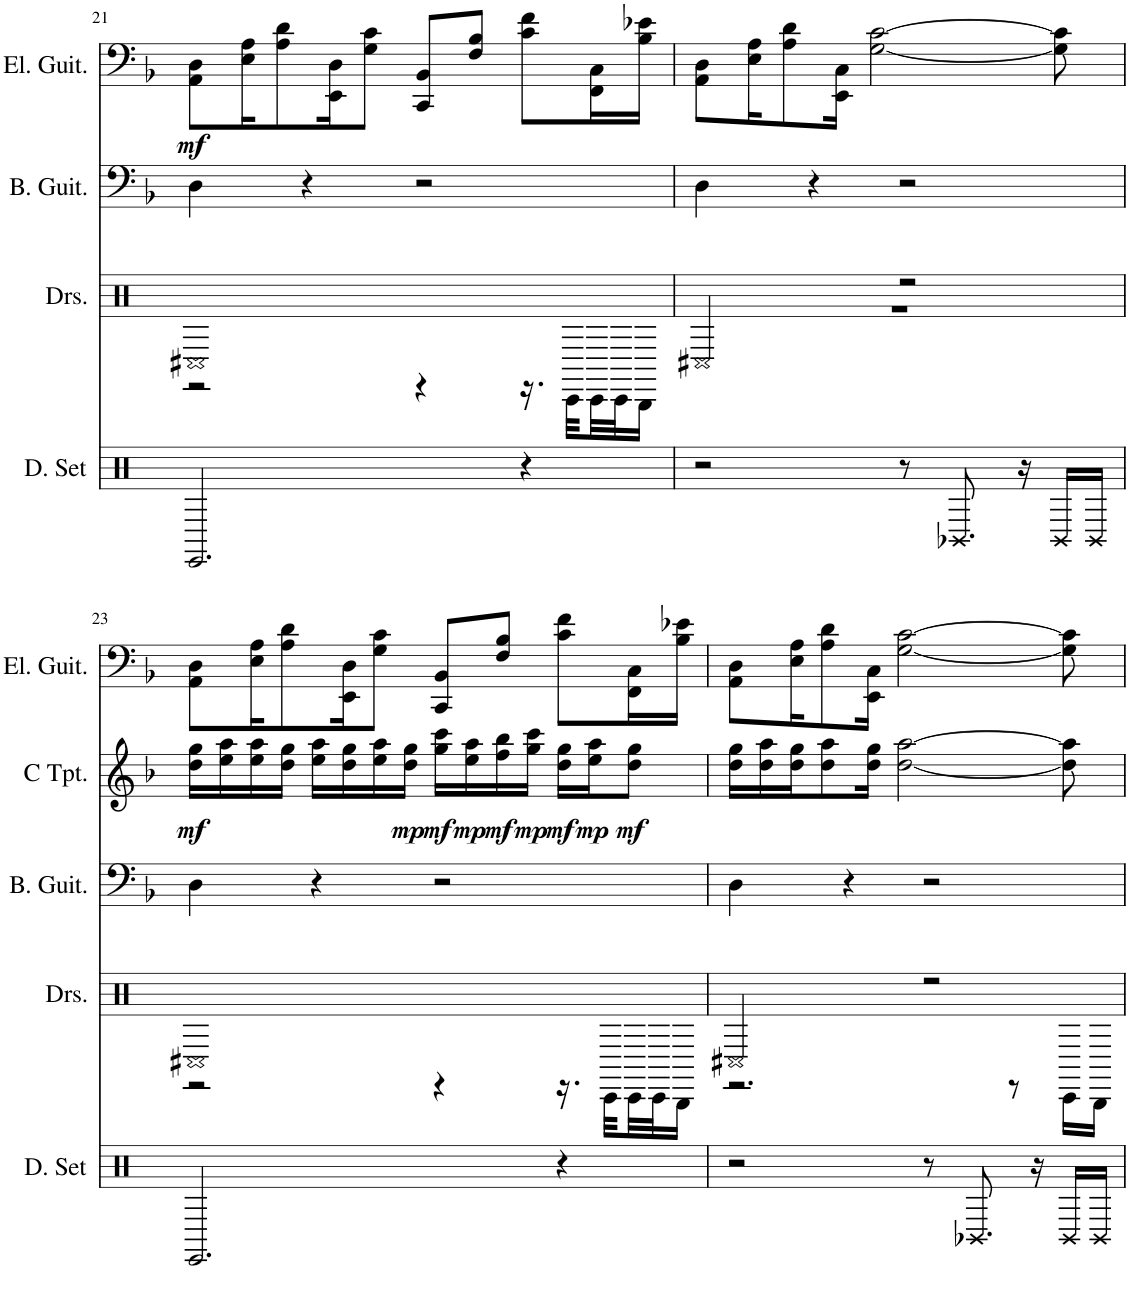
**kern	**kern	**kern	**kern	**dynam	**kern	**dynam
*part5	*part4	*part3	*part2	*part2	*part1	*part1
*staff5	*staff4	*staff3	*staff2	*staff2	*staff1	*staff1
*I"ドラムセット	*I"ドラムセット	*I"ベース	*I"C トランペット	*	*I"エレキギター	*
!!LO:PB:g=z
*clefX	*clefX	*clefF4	*clefG2	*	*clefF4	*
*	*	*Trd7c12	*	*	*	*
*k[]	*k[]	*k[b-]	*k[b-]	*	*k[b-]	*
*M4/4	*M4/4	*M4/4	*M4/4	*	*M4/4	*
=21	=21	=21	=21	=21	=21	=21
*	*^	*	*	*	*	*
!	!	!	!	!	!	!	!LO:DY:b
2.EE/	1C#X	2r	4D\	1r	.	8AA\ 8D\L	mf
.	.	.	.	.	.	16E\ 16A\K	.
.	.	.	.	.	.	8A\ 8d\	.
.	.	.	4r	.	.	.	.
.	.	.	.	.	.	16EE\ 16D\K	.
.	.	.	.	.	.	8G\ 8c\J	.
.	.	4r	2r	.	.	8CC/ 8BB-/L	.
.	.	.	.	.	.	8F/ 8B-/J	.
4r	.	16.r	.	.	.	8c\ 8f\L	.
.	.	32CC\LLL	.	.	.	.	.
.	.	32CC\	.	.	.	16FF\ 16C\L	.
.	.	32CC\J	.	.	.	.	.
.	.	16BBB\JJ	.	.	.	16B-\ 16e-X\JJ	.
=22	=22	=22	=22	=22	=22	=22	=22
2r	2C#X/	1r	4D\	1r	.	8AA\ 8D\L	.
.	.	.	.	.	.	16E\ 16A\K	.
.	.	.	.	.	.	8A\ 8d\	.
.	.	.	4r	.	.	.	.
.	.	.	.	.	.	16EE\ 16C\Jk	.
.	.	.	.	.	.	[2G\ [2c\	.
8r	2r	.	2r	.	.	.	.
8.BB-X/	.	.	.	.	.	.	.
16r	.	.	.	.	.	.	.
16BB/LL	.	.	.	.	.	8G\] 8c\]	.
16BB/JJ	.	.	.	.	.	.	.
!!LO:LB:g=z
=23	=23	=23	=23	=23	=23	=23	=23
!	!	!	!	!	!LO:DY:b	!	!
2.EE/	1C#X	2r	4D\	16dd\ 16gg\LL	mf	8AA\ 8D\L	.
.	.	.	.	16ee\ 16aa\	.	.	.
.	.	.	.	16ee\ 16aa\	.	16E\ 16A\K	.
.	.	.	.	16dd\ 16gg\JJ	.	8A\ 8d\	.
.	.	.	4r	16ee\ 16aa\LL	.	.	.
.	.	.	.	16dd\ 16gg\	.	16EE\ 16D\K	.
.	.	.	.	16ee\ 16aa\	.	8G\ 8c\J	.
!	!	!	!	!	!LO:DY:b	!	!
.	.	.	.	16dd\ 16gg\JJ	mp	.	.
!	!	!	!	!	!LO:DY:b	!	!
.	.	4r	2r	16gg\ 16ccc\LL	mf	8CC/ 8BB-/L	.
!	!	!	!	!	!LO:DY:b	!	!
.	.	.	.	16ee\ 16aa\	mp	.	.
!	!	!	!	!	!LO:DY:b	!	!
.	.	.	.	16ff\ 16bb-\	mf	8F/ 8B-/J	.
!	!	!	!	!	!LO:DY:b	!	!
.	.	.	.	16gg\ 16ccc\JJ	mp	.	.
!	!	!	!	!	!LO:DY:b	!	!
4r	.	16.r	.	16dd\ 16gg\LL	mf	8c\ 8f\L	.
!	!	!	!	!	!LO:DY:b	!	!
.	.	.	.	16ee\ 16aa\J	mp	.	.
.	.	32CC\LLL	.	.	.	.	.
!	!	!	!	!	!LO:DY:b	!	!
.	.	32CC\	.	8dd\ 8gg\J	mf	16FF\ 16C\L	.
.	.	32CC\J	.	.	.	.	.
.	.	16BBB\JJ	.	.	.	16B-\ 16e-X\JJ	.
=24	=24	=24	=24	=24	=24	=24	=24
2r	2C#X/	2.r	4D\	16dd\ 16gg\LL	.	8AA\ 8D\L	.
.	.	.	.	16dd\ 16aa\	.	.	.
.	.	.	.	16dd\ 16gg\J	.	16E\ 16A\K	.
.	.	.	.	8dd\ 8aa\	.	8A\ 8d\	.
.	.	.	4r	.	.	.	.
.	.	.	.	16dd\ 16gg\Jk	.	16EE\ 16C\Jk	.
.	.	.	.	[2dd\ [2aa\	.	[2G\ [2c\	.
8r	2r	.	2r	.	.	.	.
8.BB-X/	.	.	.	.	.	.	.
.	.	8r	.	.	.	.	.
16r	.	.	.	.	.	.	.
16BB/LL	.	16CC\LL	.	8dd\] 8aa\]	.	8G\] 8c\]	.
16BB/JJ	.	16BBB\JJ	.	.	.	.	.
*	*v	*v	*	*	*	*	*
=	=	=	=	=	=	=
*-	*-	*-	*-	*-	*-	*-
